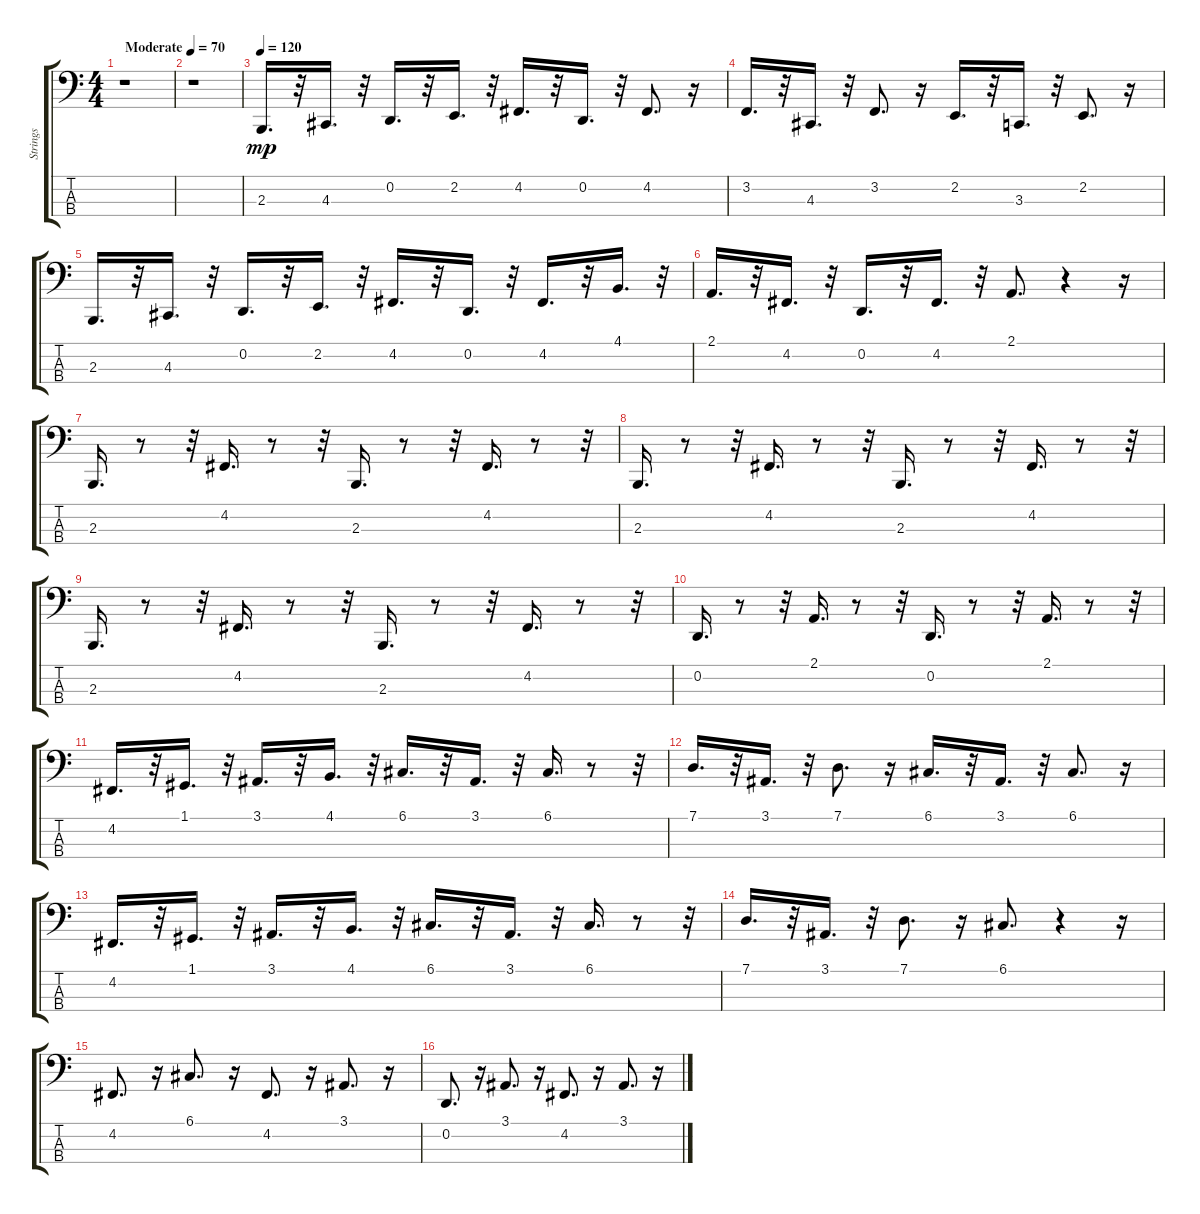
\track ("Strings" "Strings") {instrument stringensemble1}
\staff {score tabs}
\tuning (G2 D2 A1 E1) {hide}
\ts (4 4)
\tempo (70 "Moderate")
\clef f4
\ks c
r.1{dy mp instrument stringensemble1} |
r.1 |
\tempo 120
2.3.16{d} r.32 4.3.16{d} r.32 0.2.16{d} r.32 2.2.16{d} r.32 4.2.16{d} r.32 0.2.16{d} r.32 4.2.8{d} r.16 |
3.2.16{d} r.32 4.3.16{d} r.32 3.2.8{d} r.16 2.2.16{d} r.32 3.3.16{d} r.32 2.2.8{d} r.16 |
2.3.16{d} r.32 4.3.16{d} r.32 0.2.16{d} r.32 2.2.16{d} r.32 4.2.16{d} r.32 0.2.16{d} r.32 4.2.16{d} r.32 4.1.16{d} r.32 |
2.1.16{d} r.32 4.2.16{d} r.32 0.2.16{d} r.32 4.2.16{d} r.32 2.1.8{d} r.4 r.16 |
2.3.16{d} r.8 r.32 4.2.16{d} r.8 r.32 2.3.16{d} r.8 r.32 4.2.16{d} r.8 r.32 |
2.3.16{d} r.8 r.32 4.2.16{d} r.8 r.32 2.3.16{d} r.8 r.32 4.2.16{d} r.8 r.32 |
2.3.16{d} r.8 r.32 4.2.16{d} r.8 r.32 2.3.16{d} r.8 r.32 4.2.16{d} r.8 r.32 |
0.2.16{d} r.8 r.32 2.1.16{d} r.8 r.32 0.2.16{d} r.8 r.32 2.1.16{d} r.8 r.32 |
4.2.16{d} r.32 1.1.16{d} r.32 3.1.16{d} r.32 4.1.16{d} r.32 6.1.16{d} r.32 3.1.16{d} r.32 6.1.16{d} r.8 r.32 |
7.1.16{d} r.32 3.1.16{d} r.32 7.1.8{d} r.16 6.1.16{d} r.32 3.1.16{d} r.32 6.1.8{d} r.16 |
4.2.16{d} r.32 1.1.16{d} r.32 3.1.16{d} r.32 4.1.16{d} r.32 6.1.16{d} r.32 3.1.16{d} r.32 6.1.16{d} r.8 r.32 |
7.1.16{d} r.32 3.1.16{d} r.32 7.1.8{d} r.16 6.1.8{d} r.4 r.16 |
4.2.8{d} r.16 6.1.8{d} r.16 4.2.8{d} r.16 3.1.8{d} r.16 |
0.2.8{d} r.16 3.1.8{d} r.16 4.2.8{d} r.16 3.1.8{d} r.16
